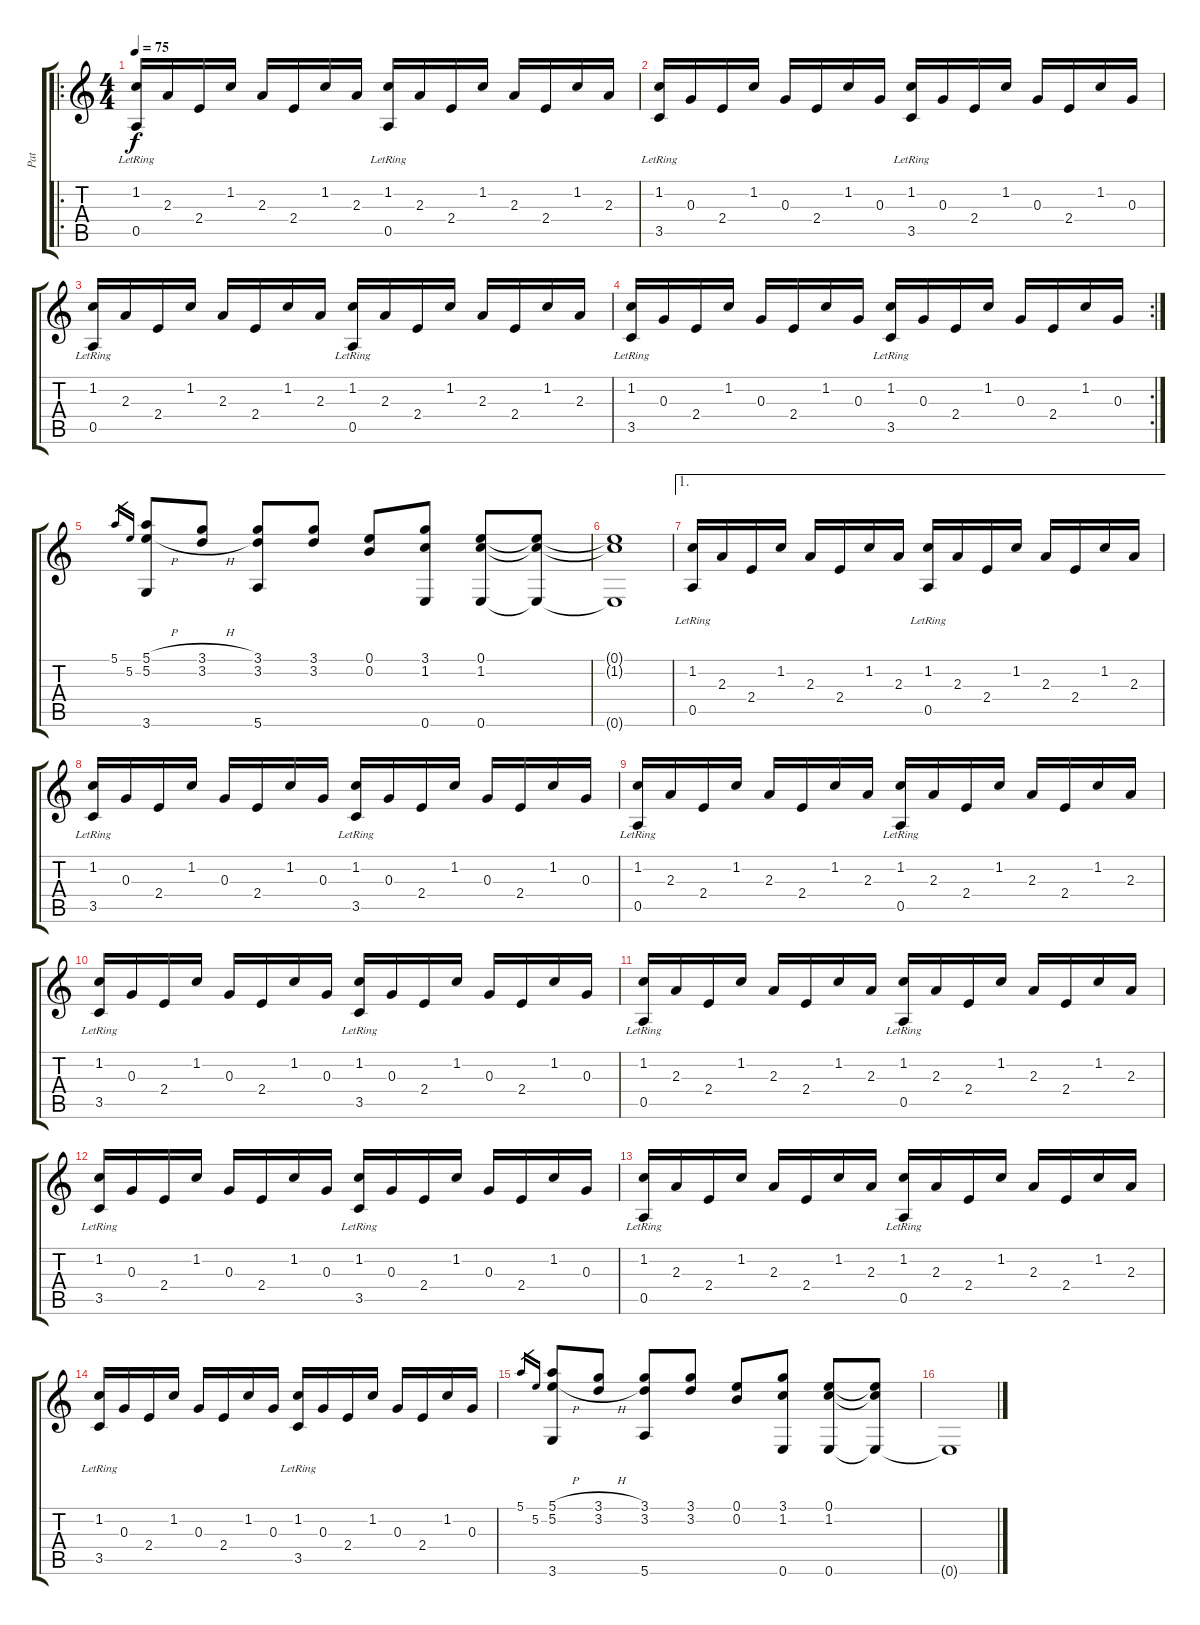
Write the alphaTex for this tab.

\track ("Pat" "Pat") {instrument electricguitarclean}
\staff {score tabs}
\tuning (E4 B3 G3 D3 A2 E2) {hide}
\ro
\ts (4 4)
\tempo 75
\clef g2
\ks c
(1.2 0.5{lr}).16{dy f instrument electricguitarclean} 2.3.16 2.4.16 1.2.16 2.3.16 2.4.16 1.2.16 2.3.16 (1.2 0.5{lr}).16 2.3.16 2.4.16 1.2.16 2.3.16 2.4.16 1.2.16 2.3.16 |
(1.2 3.5{lr}).16 0.3.16 2.4.16 1.2.16 0.3.16 2.4.16 1.2.16 0.3.16 (1.2 3.5{lr}).16 0.3.16 2.4.16 1.2.16 0.3.16 2.4.16 1.2.16 0.3.16 |
(1.2 0.5{lr}).16 2.3.16 2.4.16 1.2.16 2.3.16 2.4.16 1.2.16 2.3.16 (1.2 0.5{lr}).16 2.3.16 2.4.16 1.2.16 2.3.16 2.4.16 1.2.16 2.3.16 |
\rc 2
(1.2 3.5{lr}).16 0.3.16 2.4.16 1.2.16 0.3.16 2.4.16 1.2.16 0.3.16 (1.2 3.5{lr}).16 0.3.16 2.4.16 1.2.16 0.3.16 2.4.16 1.2.16 0.3.16 |
5.1.16{gr} 5.2.16{gr} (5.1{h} 5.2{h} 3.6).8 (3.1{h} 3.2{h}).8 (3.1 3.2 5.6).8 (3.1 3.2).8 (0.1 0.2).8 (3.1 1.2 0.6).8 (0.1 1.2 0.6).8 (0.1{t} 1.2{t} 0.6{t}).8 |
(0.1{t} 1.2{t} 0.6{t}).1 |
\ae 1
(1.2 0.5{lr}).16 2.3.16 2.4.16 1.2.16 2.3.16 2.4.16 1.2.16 2.3.16 (1.2 0.5{lr}).16 2.3.16 2.4.16 1.2.16 2.3.16 2.4.16 1.2.16 2.3.16 |
(1.2 3.5{lr}).16 0.3.16 2.4.16 1.2.16 0.3.16 2.4.16 1.2.16 0.3.16 (1.2 3.5{lr}).16 0.3.16 2.4.16 1.2.16 0.3.16 2.4.16 1.2.16 0.3.16 |
(1.2 0.5{lr}).16 2.3.16 2.4.16 1.2.16 2.3.16 2.4.16 1.2.16 2.3.16 (1.2 0.5{lr}).16 2.3.16 2.4.16 1.2.16 2.3.16 2.4.16 1.2.16 2.3.16 |
(1.2 3.5{lr}).16 0.3.16 2.4.16 1.2.16 0.3.16 2.4.16 1.2.16 0.3.16 (1.2 3.5{lr}).16 0.3.16 2.4.16 1.2.16 0.3.16 2.4.16 1.2.16 0.3.16 |
(1.2 0.5{lr}).16 2.3.16 2.4.16 1.2.16 2.3.16 2.4.16 1.2.16 2.3.16 (1.2 0.5{lr}).16 2.3.16 2.4.16 1.2.16 2.3.16 2.4.16 1.2.16 2.3.16 |
(1.2 3.5{lr}).16 0.3.16 2.4.16 1.2.16 0.3.16 2.4.16 1.2.16 0.3.16 (1.2 3.5{lr}).16 0.3.16 2.4.16 1.2.16 0.3.16 2.4.16 1.2.16 0.3.16 |
(1.2 0.5{lr}).16 2.3.16 2.4.16 1.2.16 2.3.16 2.4.16 1.2.16 2.3.16 (1.2 0.5{lr}).16 2.3.16 2.4.16 1.2.16 2.3.16 2.4.16 1.2.16 2.3.16 |
(1.2 3.5{lr}).16 0.3.16 2.4.16 1.2.16 0.3.16 2.4.16 1.2.16 0.3.16 (1.2 3.5{lr}).16 0.3.16 2.4.16 1.2.16 0.3.16 2.4.16 1.2.16 0.3.16 |
5.1.16{gr} 5.2.16{gr} (5.1{h} 5.2{h} 3.6).8 (3.1{h} 3.2{h}).8 (3.1 3.2 5.6).8 (3.1 3.2).8 (0.1 0.2).8 (3.1 1.2 0.6).8 (0.1 1.2 0.6).8 (0.1{t} 1.2{t} 0.6{t}).8 |
0.6{t}.1
